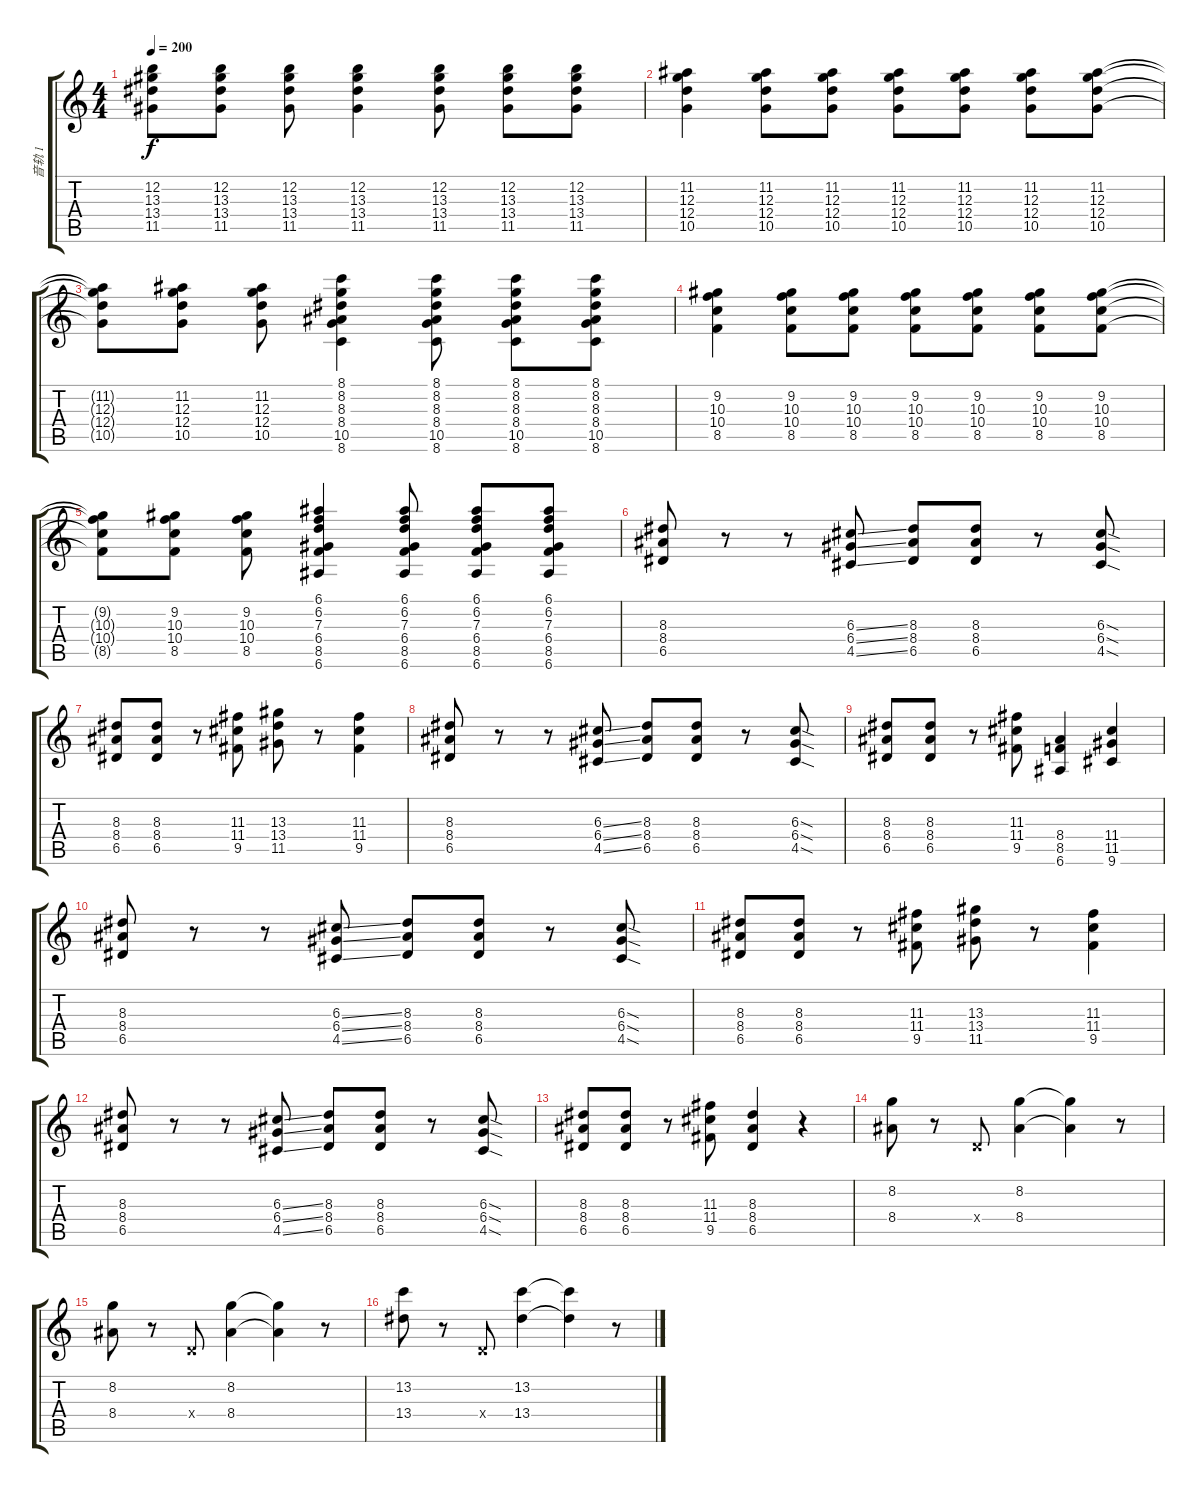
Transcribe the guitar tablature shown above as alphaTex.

\track ("音轨 1" "音轨 1") {instrument acousticguitarsteel}
\staff {score tabs}
\tuning (E4 B3 G3 D3 A2 E2) {hide}
\ts (4 4)
\tempo 200
\clef g2
\ks c
(12.2{t} 13.3{t} 13.4{t} 11.5{t}).8{dy f} (12.2 13.3 13.4 11.5).8 (12.2 13.3 13.4 11.5).8 (12.2 13.3 13.4 11.5).4 (12.2 13.3 13.4 11.5).8 (12.2 13.3 13.4 11.5).8 (12.2 13.3 13.4 11.5).8 |
(11.2 12.3 12.4 10.5).4 (11.2 12.3 12.4 10.5).8 (11.2 12.3 12.4 10.5).8 (11.2 12.3 12.4 10.5).8 (11.2 12.3 12.4 10.5).8 (11.2 12.3 12.4 10.5).8 (11.2 12.3 12.4 10.5).8 |
(11.2{t} 12.3{t} 12.4{t} 10.5{t}).8 (11.2 12.3 12.4 10.5).8 (11.2 12.3 12.4 10.5).8 (8.1 8.2 8.3 8.4 10.5 8.6).4 (8.1 8.2 8.3 8.4 10.5 8.6).8 (8.1 8.2 8.3 8.4 10.5 8.6).8 (8.1 8.2 8.3 8.4 10.5 8.6).8 |
(9.2 10.3 10.4 8.5).4 (9.2 10.3 10.4 8.5).8 (9.2 10.3 10.4 8.5).8 (9.2 10.3 10.4 8.5).8 (9.2 10.3 10.4 8.5).8 (9.2 10.3 10.4 8.5).8 (9.2 10.3 10.4 8.5).8 |
(9.2{t} 10.3{t} 10.4{t} 8.5{t}).8 (9.2 10.3 10.4 8.5).8 (9.2 10.3 10.4 8.5).8 (6.1 6.2 7.3 6.4 8.5 6.6).4 (6.1 6.2 7.3 6.4 8.5 6.6).8 (6.1 6.2 7.3 6.4 8.5 6.6).8 (6.1 6.2 7.3 6.4 8.5 6.6).8 |
(8.3 8.4 6.5).8 r.8 r.8 (6.3{ss} 6.4{ss} 4.5{ss}).8 (8.3 8.4 6.5).8 (8.3 8.4 6.5).8 r.8 (6.3{sod} 6.4{sod} 4.5{sod}).8 |
(8.3 8.4 6.5).8 (8.3 8.4 6.5).8 r.8 (11.3 11.4 9.5).8 (13.3 13.4 11.5).8 r.8 (11.3 11.4 9.5).4 |
(8.3 8.4 6.5).8 r.8 r.8 (6.3{ss} 6.4{ss} 4.5{ss}).8 (8.3 8.4 6.5).8 (8.3 8.4 6.5).8 r.8 (6.3{sod} 6.4{sod} 4.5{sod}).8 |
(8.3 8.4 6.5).8 (8.3 8.4 6.5).8 r.8 (11.3 11.4 9.5).8 (8.4 8.5 6.6).4 (11.4 11.5 9.6).4 |
(8.3 8.4 6.5).8 r.8 r.8 (6.3{ss} 6.4{ss} 4.5{ss}).8 (8.3 8.4 6.5).8 (8.3 8.4 6.5).8 r.8 (6.3{sod} 6.4{sod} 4.5{sod}).8 |
(8.3 8.4 6.5).8 (8.3 8.4 6.5).8 r.8 (11.3 11.4 9.5).8 (13.3 13.4 11.5).8 r.8 (11.3 11.4 9.5).4 |
(8.3 8.4 6.5).8 r.8 r.8 (6.3{ss} 6.4{ss} 4.5{ss}).8 (8.3 8.4 6.5).8 (8.3 8.4 6.5).8 r.8 (6.3{sod} 6.4{sod} 4.5{sod}).8 |
(8.3 8.4 6.5).8 (8.3 8.4 6.5).8 r.8 (11.3 11.4 9.5).8 (8.3 8.4 6.5).4 r.4 |
(8.2 8.4).8 r.8 0.4{x}.8 (8.2 8.4).4 (8.2{t} 8.4{t}).4 r.8 |
(8.2 8.4).8 r.8 0.4{x}.8 (8.2 8.4).4 (8.2{t} 8.4{t}).4 r.8 |
(13.2 13.4).8 r.8 0.4{x}.8 (13.2 13.4).4 (13.2{t} 13.4{t}).4 r.8
